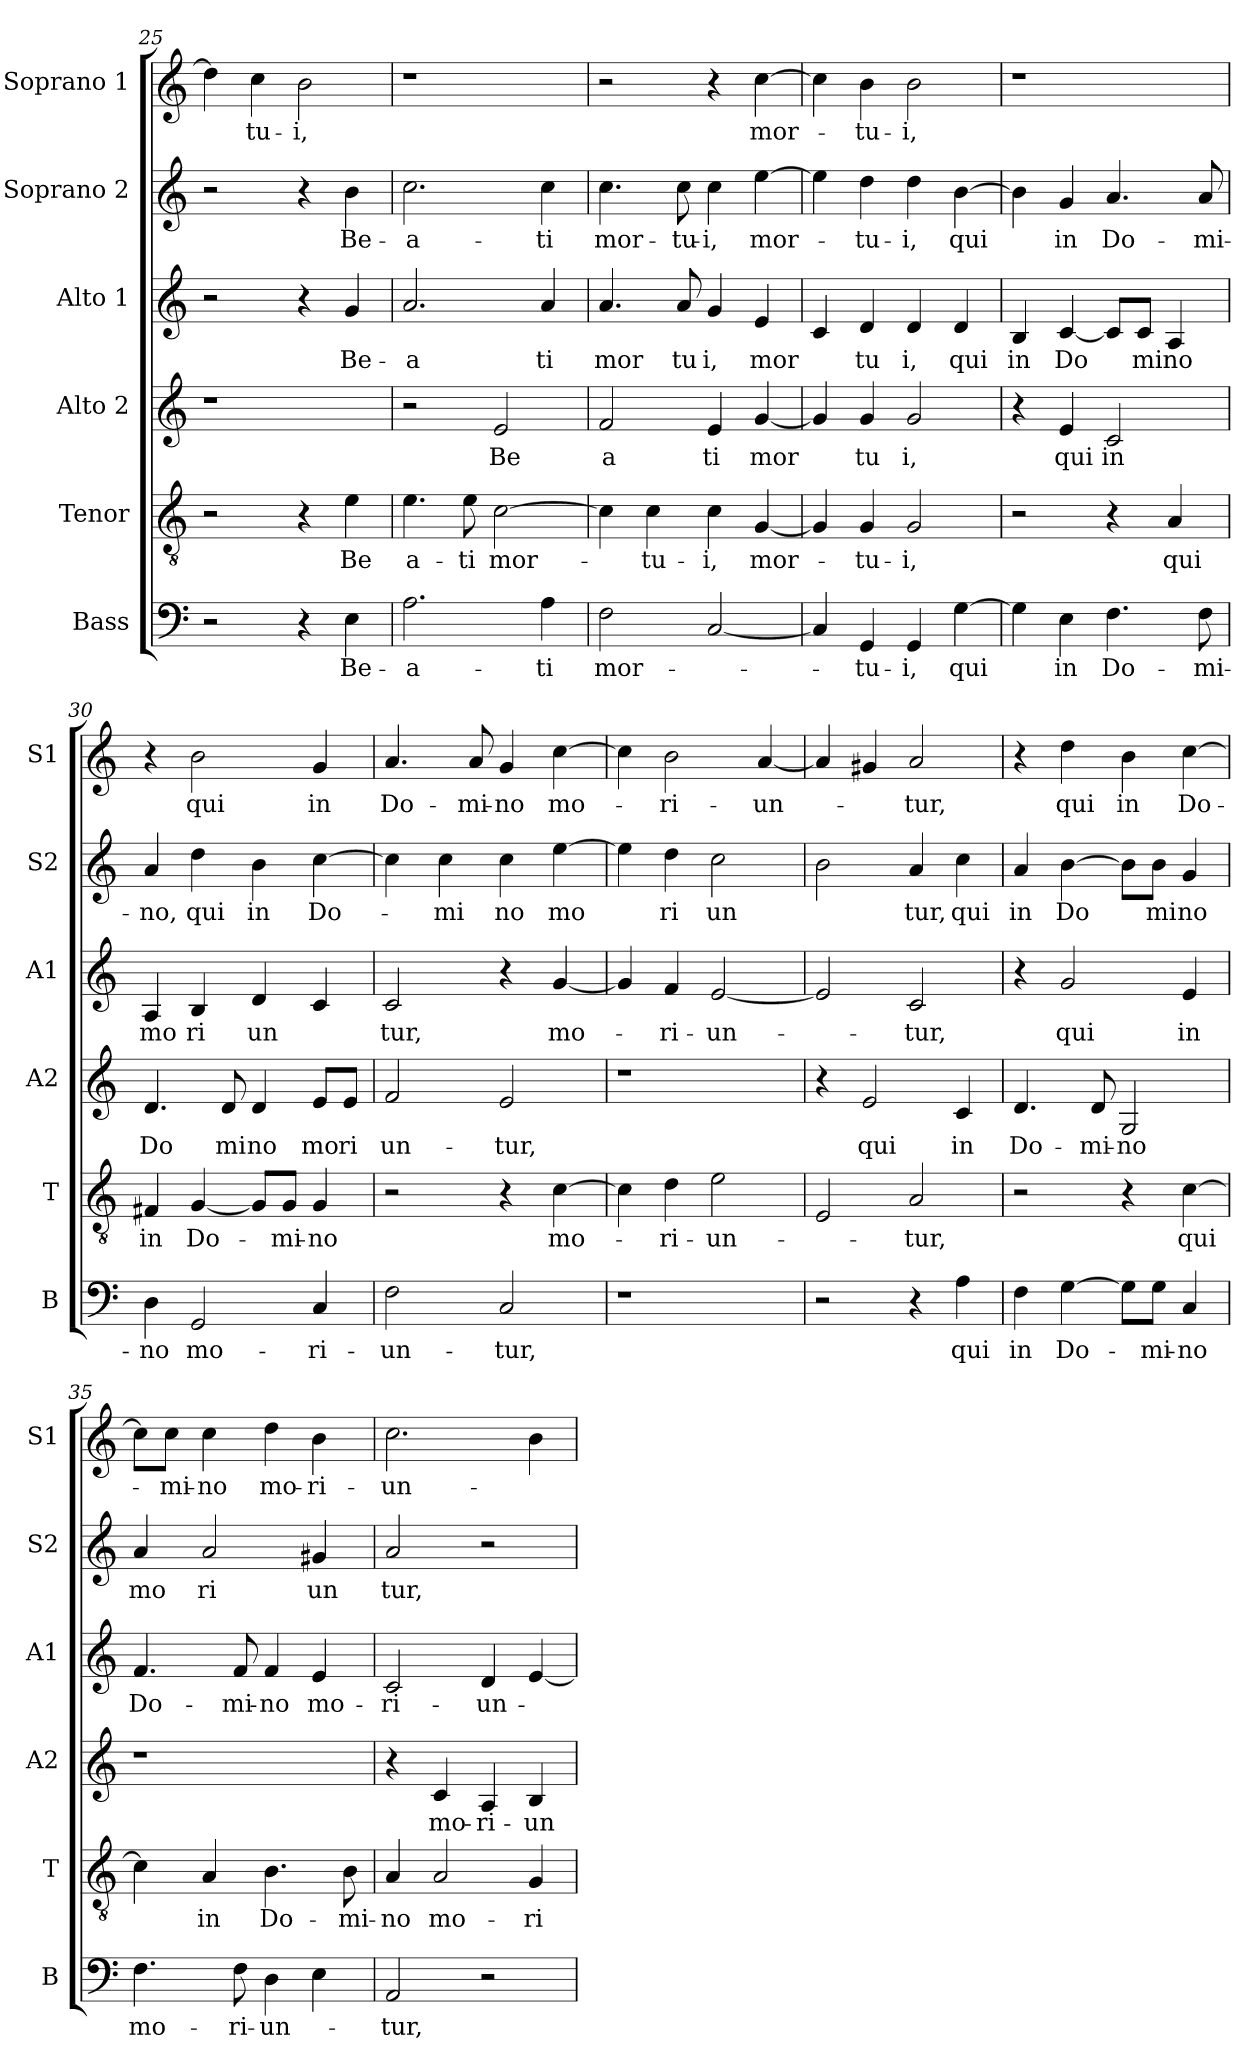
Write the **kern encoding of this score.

**kern	**text	**kern	**text	**kern	**text	**kern	**text	**kern	**text	**kern	**text
*part6	*part6	*part5	*part5	*part4	*part4	*part3	*part3	*part2	*part2	*part1	*part1
*staff6	*staff6	*staff5	*staff5	*staff4	*staff4	*staff3	*staff3	*staff2	*staff2	*staff1	*staff1
*I"Bass	*	*I"Tenor	*	*I"Alto 2	*	*I"Alto 1	*	*I"Soprano 2	*	*I"Soprano 1	*
*I'B	*	*I'T	*	*I'A2	*	*I'A1	*	*I'S2	*	*I'S1	*
*clefF4	*	*clefGv2	*	*clefG2	*	*clefG2	*	*clefG2	*	*clefG2	*
=25	=25	=25	=25	=25	=25	=25	=25	=25	=25	=25	=25
2r	.	2r	.	1r	.	2r	.	2r	.	4dd\]	.
!	!	!	!	!	!	!	!	!	!	!	!LO:LY:b:cj
.	.	.	.	.	.	.	.	.	.	4cc\	-tu-
!	!	!	!	!	!	!	!	!	!	!	!LO:LY:b:cj
4r	.	4r	.	.	.	4r	.	4r	.	2b\	-i,
!	!LO:LY:b:cj	!	!LO:LY:b:cj	!	!	!	!LO:LY:b:cj	!	!LO:LY:b:cj	!	!
4E\	Be-	4e\	Be	.	.	4g/	Be-	4b\	Be-	.	.
!!LO:LB:g=z
=26	=26	=26	=26	=26	=26	=26	=26	=26	=26	=26	=26
!	!LO:LY:b:cj	!	!LO:LY:b:cj	!	!	!	!LO:LY:b:cj	!	!LO:LY:b:cj	!	!
2.A\	-a-	4.e\	a-	2r	.	2.a/	-a	2.cc\	-a-	1r	.
!	!	!	!LO:LY:b:cj	!	!	!	!	!	!	!	!
.	.	8e\	-ti	.	.	.	.	.	.	.	.
!	!	!	!LO:LY:b	!	!LO:LY:b:cj	!	!	!	!	!	!
.	.	[>2c\	mor-	2e/	Be	.	.	.	.	.	.
!	!LO:LY:b:cj	!	!	!	!	!	!LO:LY:b:cj	!	!LO:LY:b:cj	!	!
4A\	-ti	.	.	.	.	4a/	ti	4cc\	-ti	.	.
=27	=27	=27	=27	=27	=27	=27	=27	=27	=27	=27	=27
!	!LO:LY:b	!	!	!	!LO:LY:b:cj	!	!LO:LY:b:cj	!	!LO:LY:b:cj	!	!
2F\	mor-	4c\]	.	2f/	a	4.a/	mor	4.cc\	mor-	2r	.
!	!	!	!LO:LY:b:cj	!	!	!	!	!	!	!	!
.	.	4c\	-tu-	.	.	.	.	.	.	.	.
!	!	!	!	!	!	!	!LO:LY:b:cj	!	!LO:LY:b:cj	!	!
.	.	.	.	.	.	8a/	tu	8cc\	-tu-	.	.
!	!	!	!LO:LY:b:cj	!	!LO:LY:b:cj	!	!LO:LY:b:cj	!	!LO:LY:b:cj	!	!
[<2C/	.	4c\	-i,	4e/	ti	4g/	i,	4cc\	-i,	4r	.
!	!	!	!LO:LY:b	!	!LO:LY:b	!	!LO:LY:b	!	!LO:LY:b	!	!LO:LY:b
.	.	[<4G/	mor-	[<4g/	mor	4e/	mor	[>4ee\	mor-	[>4cc\	mor-
=28	=28	=28	=28	=28	=28	=28	=28	=28	=28	=28	=28
4C/]	.	4G/]	.	4g/]	.	4c/	.	4ee\]	.	4cc\]	.
!	!LO:LY:b:cj	!	!LO:LY:b:cj	!	!LO:LY:b:cj	!	!LO:LY:b:cj	!	!LO:LY:b:cj	!	!LO:LY:b:cj
4GG/	-tu-	4G/	-tu-	4g/	tu	4d/	tu	4dd\	-tu-	4b\	-tu-
!	!LO:LY:b:cj	!	!LO:LY:b:cj	!	!LO:LY:b:cj	!	!LO:LY:b:cj	!	!LO:LY:b:cj	!	!LO:LY:b:cj
4GG/	-i,	2G/	-i,	2g/	i,	4d/	i,	4dd\	-i,	2b\	-i,
!	!LO:LY:b	!	!	!	!	!	!LO:LY:b:cj	!	!LO:LY:b	!	!
[>4G\	qui	.	.	.	.	4d/	qui	[>4b\	qui	.	.
=29	=29	=29	=29	=29	=29	=29	=29	=29	=29	=29	=29
!	!	!	!	!	!	!	!LO:LY:b:cj	!	!	!	!
4G\]	.	2r	.	4r	.	4B/	in	4b\]	.	1r	.
!	!LO:LY:b:cj	!	!	!	!LO:LY:b:cj	!	!LO:LY:b	!	!LO:LY:b:cj	!	!
4E\	in	.	.	4e/	qui	[<4c/	Do	4g/	in	.	.
!	!LO:LY:b:cj	!	!	!	!LO:LY:b:cj	!	!	!	!LO:LY:b:cj	!	!
4.F\	Do-	4r	.	2c/	in	8c/L]	.	4.a/	Do-	.	.
!	!	!	!	!	!	!	!LO:LY:b:cj	!	!	!	!
.	.	.	.	.	.	8c/J	mi	.	.	.	.
!	!	!	!LO:LY:b:cj	!	!	!	!LO:LY:b:cj	!	!	!	!
.	.	4A/	qui	.	.	4A/	no	.	.	.	.
!	!LO:LY:b:cj	!	!	!	!	!	!	!	!LO:LY:b:cj	!	!
8F\	-mi-	.	.	.	.	.	.	8a/	-mi-	.	.
=30	=30	=30	=30	=30	=30	=30	=30	=30	=30	=30	=30
!	!LO:LY:b:cj	!	!LO:LY:b:cj	!	!LO:LY:b:cj	!	!LO:LY:b:cj	!	!LO:LY:b:cj	!	!
4D\	-no	4F#X/	in	4.d/	Do	4A/	mo	4a/	-no,	4r	.
!	!LO:LY:b:cj	!	!LO:LY:b	!	!	!	!LO:LY:b:cj	!	!LO:LY:b:cj	!	!LO:LY:b:cj
2GG/	mo-	[<4G/	Do-	.	.	4B/	ri	4dd\	qui	2b\	qui
!	!	!	!	!	!LO:LY:b:cj	!	!	!	!	!	!
.	.	.	.	8d/	mi	.	.	.	.	.	.
!	!	!	!	!	!LO:LY:b:cj	!	!LO:LY:b	!	!LO:LY:b:cj	!	!
.	.	8G/L]	.	4d/	no	4d/	un	4b\	in	.	.
!	!	!	!LO:LY:b:cj	!	!	!	!	!	!	!	!
.	.	8G/J	-mi-	.	.	.	.	.	.	.	.
!	!LO:LY:b:cj	!	!LO:LY:b:cj	!	!LO:LY:b:cj	!	!	!	!LO:LY:b	!	!LO:LY:b:cj
4C/	-ri-	4G/	-no	8e/L	mo	4c/	.	[<4cc\	Do-	4g/	in
!	!	!	!	!	!LO:LY:b:cj	!	!	!	!	!	!
.	.	.	.	8e/J	ri	.	.	.	.	.	.
!!LO:PB:g=z
=31	=31	=31	=31	=31	=31	=31	=31	=31	=31	=31	=31
!	!LO:LY:b:cj	!	!	!	!LO:LY:b:cj	!	!LO:LY:b:cj	!	!	!	!LO:LY:b:cj
*	*	*	*	*	*	*	*	*^	*	*	*
2F\	-un-	2r	.	2f/	un-	2c/	tur,	4cc\]	64ryy	.	4.a/	Do-
.	.	.	.	.	.	.	.	.	2ryy	.	.	.
!	!	!	!	!	!	!	!	!	!	!LO:LY:b:cj	!	!
.	.	.	.	.	.	.	.	4cc\	.	-mi	.	.
!	!	!	!	!	!	!	!	!	!	!	!	!LO:LY:b:cj
.	.	.	.	.	.	.	.	.	.	.	8a/	-mi-
!	!LO:LY:b:cj	!	!	!	!LO:LY:b:cj	!	!	!	!	!LO:LY:b:cj	!	!LO:LY:b:cj
2C/	-tur,	4r	.	2e/	-tur,	4r	.	4cc\	.	no	4g/	-no
.	.	.	.	.	.	.	.	.	4ryy	.	.	.
!	!	!	!LO:LY:b	!	!	!	!LO:LY:b	!	!	!LO:LY:b	!	!LO:LY:b
.	.	[>4c\	mo-	.	.	[<4g/	mo-	[>4ee\	.	mo	[>4cc\	mo-
.	.	.	.	.	.	.	.	.	8...ryy	.	.	.
*	*	*	*	*	*	*	*	*v	*v	*	*	*
=32	=32	=32	=32	=32	=32	=32	=32	=32	=32	=32	=32
1r	.	4c\]	.	1r	.	4g/]	.	4ee\]	.	4cc\]	.
!	!	!	!LO:LY:b:cj	!	!	!	!LO:LY:b:cj	!	!LO:LY:b:cj	!	!LO:LY:b:cj
.	.	4d\	-ri-	.	.	4f/	-ri-	4dd\	ri	2b\	-ri-
!	!	!	!LO:LY:b:cj	!	!	!	!LO:LY:b:cj	!	!LO:LY:b:cj	!	!
.	.	2e\	-un-	.	.	[<2e/	-un-	2cc\	un	.	.
!	!	!	!	!	!	!	!	!	!	!	!LO:LY:b
.	.	.	.	.	.	.	.	.	.	[<4a/	-un-
=33	=33	=33	=33	=33	=33	=33	=33	=33	=33	=33	=33
2r	.	2E/	.	4r	.	2e/]	.	2b\	.	4a/]	.
!	!	!	!	!	!LO:LY:b:cj	!	!	!	!	!	!
.	.	.	.	2e/	qui	.	.	.	.	4g#X/	.
!	!	!	!LO:LY:b:cj	!	!	!	!LO:LY:b:cj	!	!LO:LY:b:cj	!	!LO:LY:b:cj
4r	.	2A/	-tur,	.	.	2c/	-tur,	4a/	tur,	2a/	-tur,
!	!LO:LY:b:cj	!	!	!	!LO:LY:b:cj	!	!	!	!LO:LY:b:cj	!	!
4A\	qui	.	.	4c/	in	.	.	4cc\	qui	.	.
=34	=34	=34	=34	=34	=34	=34	=34	=34	=34	=34	=34
!	!LO:LY:b:cj	!	!	!	!LO:LY:b:cj	!	!	!	!LO:LY:b:cj	!	!
4F\	in	2r	.	4.d/	Do-	4r	.	4a/	in	4r	.
!	!LO:LY:b	!	!	!	!	!	!LO:LY:b:cj	!	!LO:LY:b	!	!LO:LY:b:cj
[>4G\	Do-	.	.	.	.	2g/	qui	[>4b\	Do	4dd\	qui
!	!	!	!	!	!LO:LY:b:cj	!	!	!	!	!	!
.	.	.	.	8d/	-mi-	.	.	.	.	.	.
!	!	!	!	!	!LO:LY:b:cj	!	!	!	!	!	!LO:LY:b:cj
8G\L]	.	4r	.	2G/	-no	.	.	8b\L]	.	4b\	in
!	!LO:LY:b:cj	!	!	!	!	!	!	!	!LO:LY:b:cj	!	!
8G\J	-mi-	.	.	.	.	.	.	8b\J	mi	.	.
!	!LO:LY:b:cj	!	!LO:LY:b	!	!	!	!LO:LY:b:cj	!	!LO:LY:b:cj	!	!LO:LY:b
4C/	-no	[>4c\	qui	.	.	4e/	in	4g/	no	[>4cc\	Do-
=35	=35	=35	=35	=35	=35	=35	=35	=35	=35	=35	=35
!	!LO:LY:b:cj	!	!	!	!	!	!LO:LY:b:cj	!	!LO:LY:b:cj	!	!
4.F\	mo-	4c\]	.	1r	.	4.f/	Do-	4a/	mo	8cc\L]	.
!	!	!	!	!	!	!	!	!	!	!	!LO:LY:b:cj
.	.	.	.	.	.	.	.	.	.	8cc\J	-mi-
!	!	!	!LO:LY:b:cj	!	!	!	!	!	!LO:LY:b:cj	!	!LO:LY:b:cj
.	.	4A/	in	.	.	.	.	2a/	ri	4cc\	-no
!	!LO:LY:b:cj	!	!	!	!	!	!LO:LY:b:cj	!	!	!	!
8F\	-ri-	.	.	.	.	8f/	-mi-	.	.	.	.
!	!LO:LY:b	!	!LO:LY:b:cj	!	!	!	!LO:LY:b:cj	!	!	!	!LO:LY:b:cj
4D\	-un-	4.B\	Do-	.	.	4f/	-no	.	.	4dd\	mo-
!	!	!	!	!	!	!	!LO:LY:b:cj	!	!LO:LY:b:cj	!	!LO:LY:b:cj
4E\	.	.	.	.	.	4e/	mo-	4g#X/	un	4b\	-ri-
!	!	!	!LO:LY:b:cj	!	!	!	!	!	!	!	!
.	.	8B\	-mi-	.	.	.	.	.	.	.	.
!!LO:LB:g=z
=36	=36	=36	=36	=36	=36	=36	=36	=36	=36	=36	=36
!	!LO:LY:b:cj	!	!LO:LY:b:cj	!	!	!	!LO:LY:b:cj	!	!LO:LY:b:cj	!	!LO:LY:b:cj
2AA/	-tur,	4A/	-no	4r	.	2c/	-ri-	2a/	tur,	2.cc\	-un-
!	!	!	!LO:LY:b:cj	!	!LO:LY:b:cj	!	!	!	!	!	!
.	.	2A/	mo-	4c/	mo-	.	.	.	.	.	.
!	!	!	!	!	!LO:LY:b:cj	!	!LO:LY:b	!	!	!	!
2r	.	.	.	4A/	-ri-	4d/	-un-	2r	.	.	.
!	!	!	!LO:LY:b:cj	!	!LO:LY:b	!	!	!	!	!	!
.	.	4G/	-ri-	4B/	-un-	[<4e/	.	.	.	4b\	.
=	=	=	=	=	=	=	=	=	=	=	=
*-	*-	*-	*-	*-	*-	*-	*-	*-	*-	*-	*-
